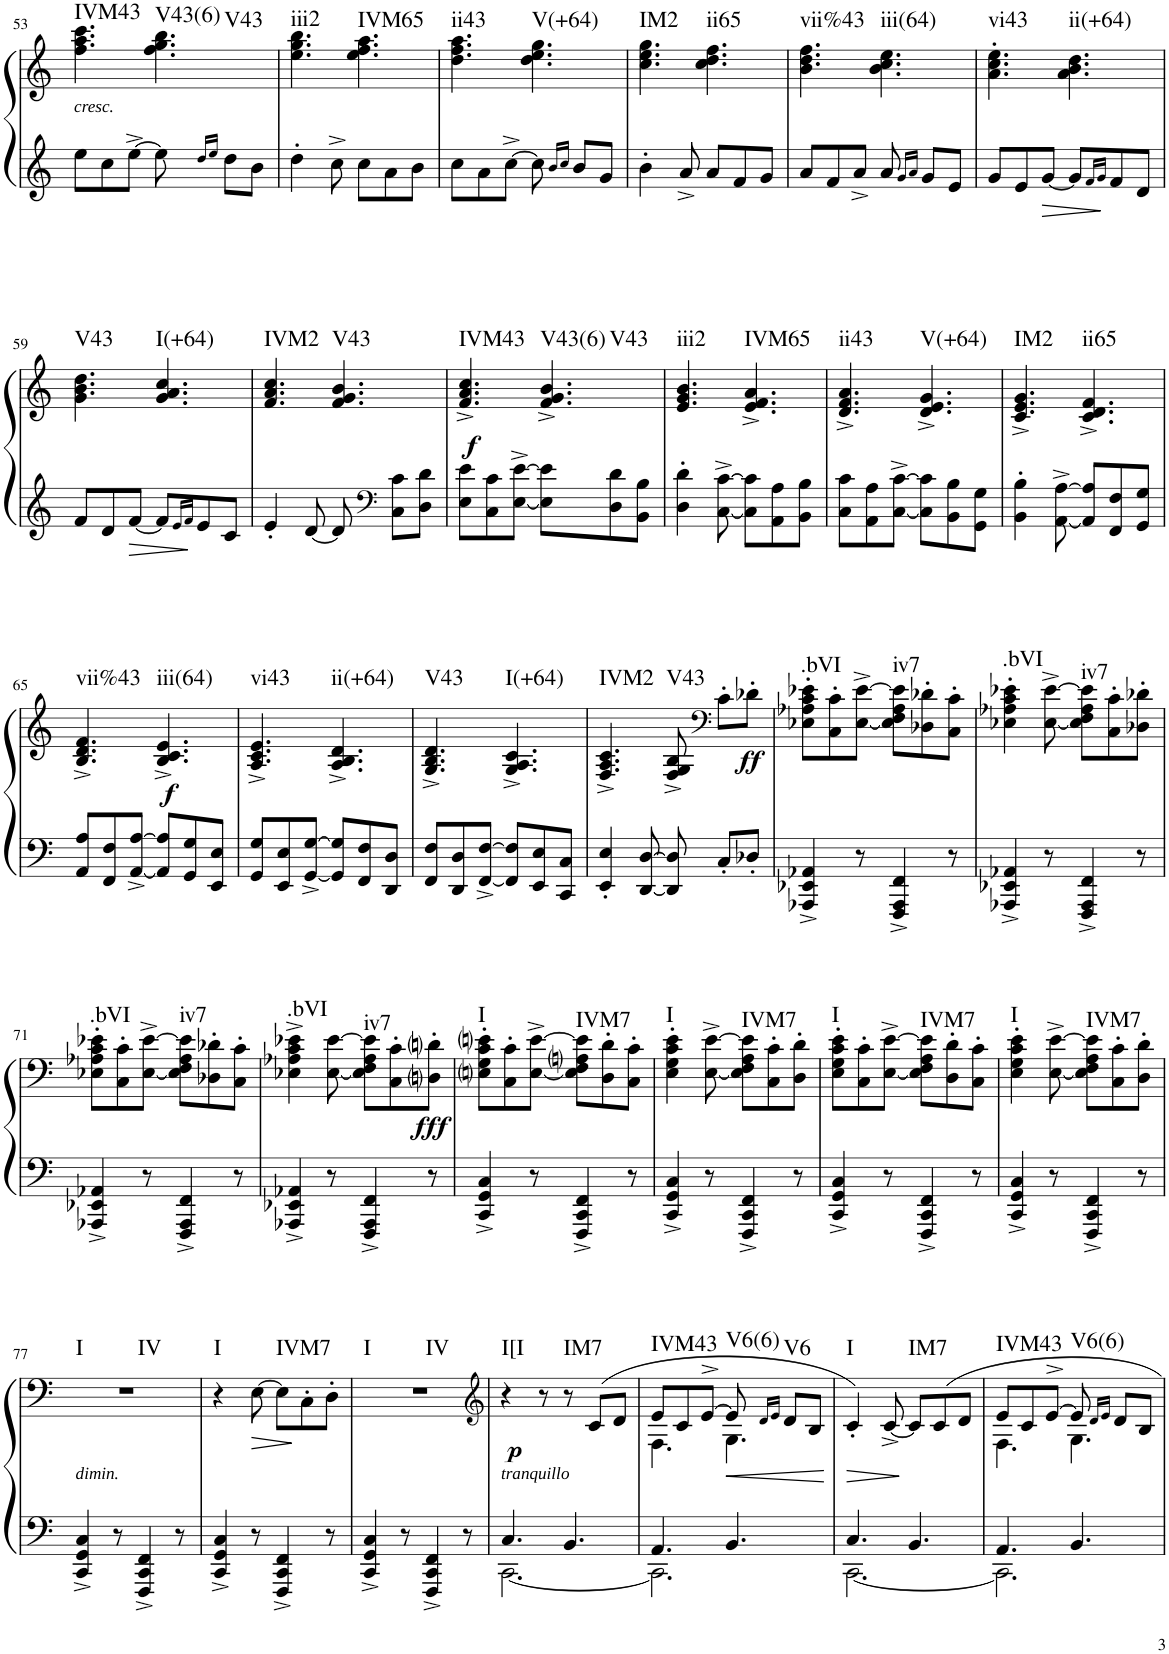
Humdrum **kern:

**kern	**kern	**dynam	**harte
*part1	*part1	*part1	*part1
*staff2	*staff1	*staff1/2	*
*I"Midi_1	*	*	*
!!LO:PB:g=z
*clefG2	*clefG2	*	*
*k[]	*k[]	*	*
*M6/8	*M6/8	*	*
=53	=53	=53	=53
!LO:TX:a:i:t=cresc.	!	!	!LO:H:kt=IVM43
8ee\L	4.ff\ 4.aa\ 4.ccc\	.	N
8cc\	.	.	.
[8ee^\J	.	.	.
!	!	!	!LO:H:n=1:kt=V43(6)
!	!	!	!LO:H:n=2:kt=V43
8ee\]	4.ff\ 4.gg\ 4.bb\	.	N N
16qdd/LL	.	.	.
16qee/JJ	.	.	.
8dd\L	.	.	.
8b\J	.	.	.
=54	=54	=54	=54
!	!	!	!LO:H:kt=iii2
4dd'\	4.ee\ 4.gg\ 4.bb\	.	N
8cc^\	.	.	.
!	!	!	!LO:H:kt=IVM65
8cc\L	4.ee\ 4.ff\ 4.aa\	.	N
8a\	.	.	.
8b\J	.	.	.
=55	=55	=55	=55
!	!	!	!LO:H:kt=ii43
8cc\L	4.dd\ 4.ff\ 4.aa\	.	N
8a\	.	.	.
[8cc^\J	.	.	.
!	!	!	!LO:H:kt=V(+64)
8cc\]	4.dd\ 4.ee\ 4.gg\	.	N
16qb/LL	.	.	.
16qcc/JJ	.	.	.
8b/L	.	.	.
8g/J	.	.	.
=56	=56	=56	=56
!	!	!	!LO:H:kt=IM2
4b'\	4.cc\ 4.ee\ 4.gg\	.	N
8a^/	.	.	.
!	!	!	!LO:H:kt=ii65
8a/L	4.cc\ 4.dd\ 4.ff\	.	N
8f/	.	.	.
8g/J	.	.	.
=57	=57	=57	=57
!	!	!	!LO:H:kt=vii%43
8a/L	4.b\ 4.dd\ 4.ff\	.	N
8f/	.	.	.
8a^/J	.	.	.
!	!	!	!LO:H:kt=iii(64)
8a/	4.b\ 4.cc\ 4.ee\	.	N
16qg/LL	.	.	.
16qa/JJ	.	.	.
8g/L	.	.	.
8e/J	.	.	.
=58	=58	=58	=58
!	!	!	!LO:H:kt=vi43
8g/L	4.a\' 4.cc\' 4.ee\'	.	N
8e/	.	.	.
[8g/J	.	.	.
!	!	!	!LO:H:kt=ii(+64)
8g/L]	4.a\ 4.b\ 4.dd\	.	N
16qf/LL	.	.	.
16qg/JJ	.	.	.
8f/	.	.	.
8d/J	.	.	.
!!LO:LB:g=z
=59	=59	=59	=59
!	!	!	!LO:H:kt=V43
8f/L	4.g\ 4.b\ 4.dd\	.	N
8d/	.	.	.
[8f/J	.	.	.
!	!	!	!LO:H:kt=I(+64)
8f/L]	4.g/ 4.a/ 4.cc/	.	N
16qe/LL	.	.	.
16qf/JJ	.	.	.
8e/	.	.	.
8c/J	.	.	.
=60	=60	=60	=60
!	!	!	!LO:H:kt=IVM2
4e'/	4.f/ 4.a/ 4.cc/	.	N
[8d/	.	.	.
!	!	!	!LO:H:kt=V43
8d/]	4.f/ 4.g/ 4.b/	.	N
*clefF4	*	*	*
8C\ 8c\L	.	.	.
8D\ 8d\J	.	.	.
=61	=61	=61	=61
!	!	!LO:DY:b	!LO:H:kt=IVM43
8E\ 8e\L	4.f/^ 4.a/^ 4.cc/^	f	N
8C\ 8c\	.	.	.
[8E\^ [8e\^J	.	.	.
!	!	!	!LO:H:n=1:kt=V43(6)
!	!	!	!LO:H:n=2:kt=V43
8E\] 8e\]L	4.f/^ 4.g/^ 4.b/^	.	N N
8D\ 8d\	.	.	.
8BB\ 8B\J	.	.	.
=62	=62	=62	=62
!	!	!	!LO:H:kt=iii2
4D\' 4d\'	4.e/ 4.g/ 4.b/	.	N
[8C\^ [8c\^	.	.	.
!	!	!	!LO:H:kt=IVM65
8C\] 8c\]L	4.e/^ 4.f/^ 4.a/^	.	N
8AA\ 8A\	.	.	.
8BB\ 8B\J	.	.	.
=63	=63	=63	=63
!	!	!	!LO:H:kt=ii43
8C\ 8c\L	4.d/^ 4.f/^ 4.a/^	.	N
8AA\ 8A\	.	.	.
[8C\^ [8c\^J	.	.	.
!	!	!	!LO:H:kt=V(+64)
8C\] 8c\]L	4.d/^ 4.e/^ 4.g/^	.	N
8BB\ 8B\	.	.	.
8GG\ 8G\J	.	.	.
=64	=64	=64	=64
!	!	!	!LO:H:kt=IM2
4BB\' 4B\'	4.c/^ 4.e/^ 4.g/^	.	N
[8AA\^ [8A\^	.	.	.
!	!	!	!LO:H:kt=ii65
8AA/] 8A/]L	4.c/^ 4.d/^ 4.f/^	.	N
8FF/ 8F/	.	.	.
8GG/ 8G/J	.	.	.
!!LO:LB:g=z
=65	=65	=65	=65
!	!	!	!LO:H:kt=vii%43
8AA/ 8A/L	4.B/^ 4.d/^ 4.f/^	.	N
8FF/ 8F/	.	.	.
[8AA/^ [8A/^J	.	.	.
!	!	!LO:DY:b	!LO:H:kt=iii(64)
8AA/] 8A/]L	4.B/^ 4.c/^ 4.e/^	f	N
8GG/ 8G/	.	.	.
8EE/ 8E/J	.	.	.
=66	=66	=66	=66
!	!	!	!LO:H:kt=vi43
8GG/ 8G/L	4.A/^ 4.c/^ 4.e/^	.	N
8EE/ 8E/	.	.	.
[8GG/^ [8G/^J	.	.	.
!	!	!	!LO:H:kt=ii(+64)
8GG/] 8G/]L	4.A/^ 4.B/^ 4.d/^	.	N
8FF/ 8F/	.	.	.
8DD/ 8D/J	.	.	.
=67	=67	=67	=67
!	!	!	!LO:H:kt=V43
8FF/ 8F/L	4.G/^ 4.B/^ 4.d/^	.	N
8DD/ 8D/	.	.	.
[8FF/^ [8F/^J	.	.	.
!	!	!	!LO:H:kt=I(+64)
8FF/] 8F/]L	4.G/^ 4.A/^ 4.c/^	.	N
8EE/ 8E/	.	.	.
8CC/ 8C/J	.	.	.
=68	=68	=68	=68
!	!	!	!LO:H:kt=IVM2
4EE/' 4E/'	4.F/^ 4.A/^ 4.c/^	.	N
[8DD/ [8D/	.	.	.
!	!	!	!LO:H:kt=V43
8DD/] 8D/]	8F/^ 8G/^ 8B/^	.	N
*	*clefF4	*	*
8C'/L	8c'\L	.	.
!	!	!LO:DY:b	!
8D-X'/J	8d-X'\J	ff	.
=69	=69	=69	=69
!	!	!	!LO:H:kt=.bVI
4AAA-X/^ 4EE-X/^ 4AA-X/^	8E-X\' 8A-X\' 8c\' 8e-X\'L	.	N
.	8C\' 8c\'	.	.
8r	[8E-\^ [8e-\^J	.	.
!	!	!	!LO:H:kt=iv7
4FFF/^ 4AAA-/^ 4FF/^	8E-\] 8F\ 8A-\ 8e-\]L	.	N
.	8D-X\' 8d-X\'	.	.
8r	8C\' 8c\'J	.	.
=70	=70	=70	=70
!	!	!	!LO:H:kt=.bVI
4AAA-X/^ 4EE-X/^ 4AA-X/^	4E-X\' 4A-X\' 4c\' 4e-X\'	.	N
8r	[8E-\^ [8e-\^	.	.
!	!	!	!LO:H:kt=iv7
4FFF/^ 4AAA-/^ 4FF/^	8E-\] 8F\ 8A-\ 8e-\]L	.	N
.	8C\' 8c\'	.	.
8r	8D-X\' 8d-X\'J	.	.
!!LO:LB:g=z
=71	=71	=71	=71
!	!	!	!LO:H:kt=.bVI
4AAA-X/^ 4EE-X/^ 4AA-X/^	8E-X\' 8A-X\' 8c\' 8e-X\'L	.	N
.	8C\' 8c\'	.	.
8r	[8E-\^ [8e-\^J	.	.
!	!	!	!LO:H:kt=iv7
4FFF/^ 4AAA-/^ 4FF/^	8E-\] 8F\ 8A-\ 8e-\]L	.	N
.	8D-X\' 8d-X\'	.	.
8r	8C\' 8c\'J	.	.
=72	=72	=72	=72
!	!	!	!LO:H:kt=.bVI
4AAA-X/^ 4EE-X/^ 4AA-X/^	4E-X\^ 4A-X\^ 4c\^ 4e-X\^	.	N
8r	[8E-\ [8e-\	.	.
!	!	!	!LO:H:kt=iv7
4FFF/^ 4AAA-/^ 4FF/^	8E-\] 8F\ 8A-\ 8e-\]L	.	N
.	8C\' 8c\'	.	.
!	!	!LO:DY:b	!
8r	8Dni\' 8dni\'J	fff	.
=73	=73	=73	=73
!	!	!	!LO:H:kt=I
4CC/^ 4GG/^ 4C/^	8Eni\' 8G\' 8c\' 8eni\'L	.	N
.	8C\' 8c\'	.	.
8r	[8E\^ [8e\^J	.	.
!	!	!	!LO:H:kt=IVM7
4FFF/^ 4CC/^ 4FF/^	8E\] 8F\ 8Ani\ 8e\]L	.	N
.	8D\' 8d\'	.	.
8r	8C\' 8c\'J	.	.
=74	=74	=74	=74
!	!	!	!LO:H:kt=I
4CC/^ 4GG/^ 4C/^	4E\' 4G\' 4c\' 4e\'	.	N
8r	[8E\^ [8e\^	.	.
!	!	!	!LO:H:kt=IVM7
4FFF/^ 4CC/^ 4FF/^	8E\] 8F\ 8A\ 8e\]L	.	N
.	8C\' 8c\'	.	.
8r	8D\' 8d\'J	.	.
=75	=75	=75	=75
!	!	!	!LO:H:kt=I
4CC/^ 4GG/^ 4C/^	8E\' 8G\' 8c\' 8e\'L	.	N
.	8C\' 8c\'	.	.
8r	[8E\^ [8e\^J	.	.
!	!	!	!LO:H:kt=IVM7
4FFF/^ 4CC/^ 4FF/^	8E\] 8F\ 8A\ 8e\]L	.	N
.	8D\' 8d\'	.	.
8r	8C\' 8c\'J	.	.
=76	=76	=76	=76
!	!	!	!LO:H:kt=I
4CC/^ 4GG/^ 4C/^	4E\' 4G\' 4c\' 4e\'	.	N
8r	[8E\^ [8e\^	.	.
!	!	!	!LO:H:kt=IVM7
4FFF/^ 4CC/^ 4FF/^	8E\] 8F\ 8A\ 8e\]L	.	N
.	8C\' 8c\'	.	.
8r	8D\' 8d\'J	.	.
!!LO:LB:g=z
=77	=77	=77	=77
!LO:TX:a:i:t=dimin.	!	!	!LO:H:n=1:kt=I
!	!	!	!LO:H:n=2:kt=IV
4CC/^ 4GG/^ 4C/^	2.r	.	N N
8r	.	.	.
4FFF/^ 4CC/^ 4FF/^	.	.	.
8r	.	.	.
=78	=78	=78	=78
*^	*^	*	*
!	!	!	!	!	!LO:H:kt=I
4CC/^ 4GG/^ 4C/^	2ryy	4r	2ryy	.	N
!	!	!	!	!LO:HP:b	!
8r	.	[8E\	.	>	.
!	!	!	!	!	!LO:H:kt=IVM7
4FFF/^ 4CC/^ 4FF/^	.	8E\L]	.	.	N
.	4ryy	8C'\	4ryy	]	.
8r	.	8D'\J	.	.	.
=79	=79	=79	=79	=79	=79
!	!	!	!	!	!LO:H:n=1:kt=I
!	!	!	!	!	!LO:H:n=2:kt=IV
4CC/^ 4GG/^ 4C/^	2ryy	2.r	2ryy	.	N N
8r	.	.	.	.	.
4FFF/^ 4CC/^ 4FF/^	.	.	.	.	.
.	4ryy	.	4ryy	.	.
8r	.	.	.	.	.
=80	=80	=80	=80	=80	=80
*	*	*clefG2	*	*	*
!LO:TX:a:i:t=tranquillo	!	!	!	!	!
!	!	!	!	!LO:DY:b	!LO:H:kt=I[I
4.C/	[2.CC\	4r	2ryy	p	N
.	.	8r	.	.	.
!	!	!	!	!	!LO:H:kt=IM7
4.BB/	.	8r	.	.	N
.	.	(8c/L	4ryy	.	.
.	.	8d/J	.	.	.
=81	=81	=81	=81	=81	=81
!	!	!	!	!	!LO:H:kt=IVM43
4.AA/	2.CC\]	8e/L	4.F\	.	N
.	.	8c/	.	.	.
.	.	[8e^/J	.	.	.
!	!	!	!	!LO:HP:b	!LO:H:kt=V6(6)
4.BB/	.	8e/]	4.G\	<	N
.	.	16qd/LL	.	.	.
.	.	16qe/JJ	.	.	.
!	!	!	!	!	!LO:H:kt=V6
.	.	8d/L	.	.	N
.	.	8B/J	.	.	.
*v	*v	*	*	*	*
*	*v	*v	*	*
.	.	[	.
=82	=82	=82	=82
*^	*	*	*
!	!	!	!LO:HP:b	!LO:H:kt=I
*	*	*^	*	*
4.C/	[2.CC\	4c'/)	2ryy	>	N
.	.	[8c^/	.	.	.
!	!	!	!	!	!LO:H:kt=IM7
4.BB/	.	8c/L]	.	]	N
.	.	8c/	4ryy	.	.
.	.	8d/J	.	.	.
=83	=83	=83	=83	=83	=83
!	!	!	!	!	!LO:H:kt=IVM43
4.AA/	2.CC\]	8e/L	4.F\	.	N
.	.	8c/	.	.	.
.	.	[8e^/J	.	.	.
!	!	!	!	!	!LO:H:kt=V6(6)
4.BB/	.	8e/]	4.G\	.	N
.	.	16qd/LL	.	.	.
.	.	16qe/JJ	.	.	.
.	.	8d/L	.	.	.
.	.	8B/J	.	.	.
*v	*v	*	*	*	*
*	*v	*v	*	*
=	=	=	=
*-	*-	*-	*-
